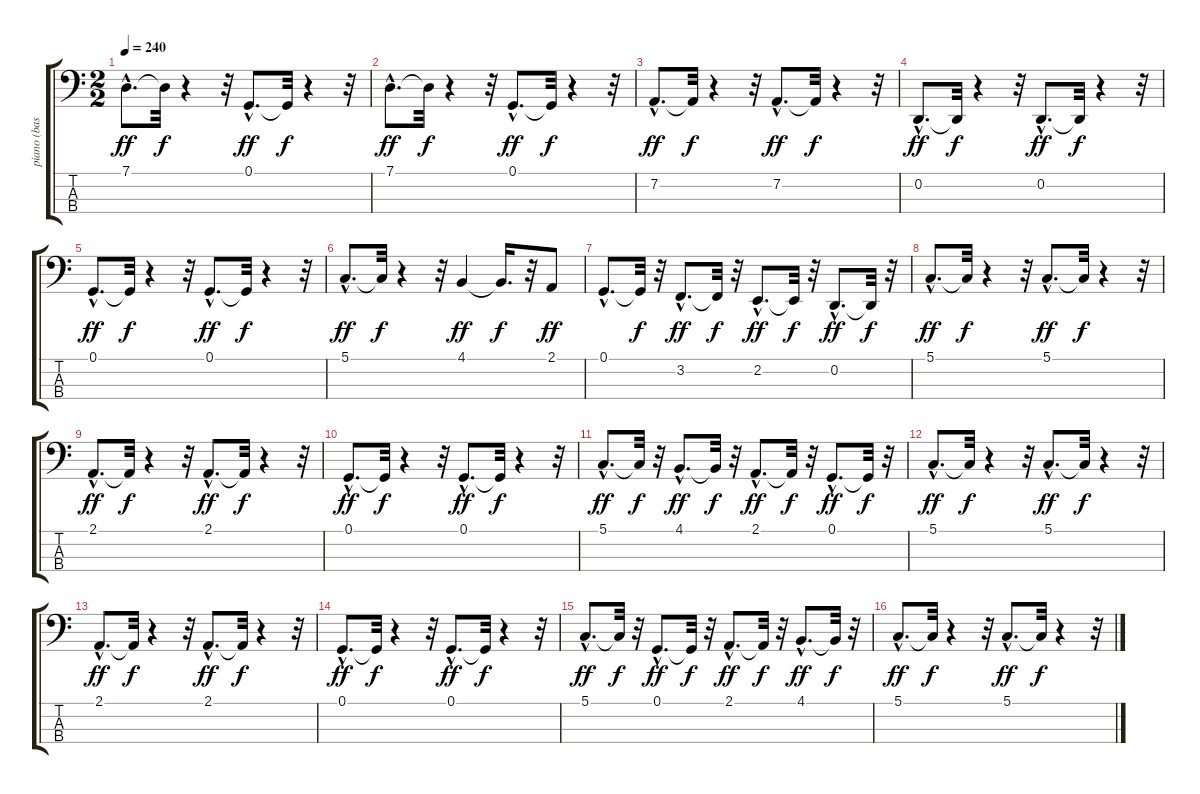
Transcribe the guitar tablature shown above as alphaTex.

\track ("piano (basse)" "piano (bas") {instrument acousticgrandpiano}
\staff {score tabs}
\tuning (G2 D2 A1 E1) {hide}
\ts (2 2)
\tempo 240
\clef f4
\ks c
7.1{hac}.8{d dy ff} 7.1{t}.32{dy f} r.4 r.32 0.1{hac}.8{d dy ff} 0.1{t}.32{dy f} r.4 r.32 |
7.1{hac}.8{d dy ff} 7.1{t}.32{dy f} r.4 r.32 0.1{hac}.8{d dy ff} 0.1{t}.32{dy f} r.4 r.32 |
7.2{hac}.8{d dy ff} 7.2{t}.32{dy f} r.4 r.32 7.2{hac}.8{d dy ff} 7.2{t}.32{dy f} r.4 r.32 |
0.2{hac}.8{d dy ff} 0.2{t}.32{dy f} r.4 r.32 0.2{hac}.8{d dy ff} 0.2{t}.32{dy f} r.4 r.32 |
0.1{hac}.8{d dy ff} 0.1{t}.32{dy f} r.4 r.32 0.1{hac}.8{d dy ff} 0.1{t}.32{dy f} r.4 r.32 |
5.1{hac}.8{d dy ff} 5.1{t}.32{dy f} r.4 r.32 4.1.4{dy ff} 4.1{t}.16{d dy f} r.32 2.1.8{dy ff} |
0.1{hac}.8{d} 0.1{t}.32{dy f} r.32 3.2{hac}.8{d dy ff} 3.2{t}.32{dy f} r.32 2.2{hac}.8{d dy ff} 2.2{t}.32{dy f} r.32 0.2{hac}.8{d dy ff} 0.2{t}.32{dy f} r.32 |
5.1{hac}.8{d dy ff} 5.1{t}.32{dy f} r.4 r.32 5.1{hac}.8{d dy ff} 5.1{t}.32{dy f} r.4 r.32 |
2.1{hac}.8{d dy ff} 2.1{t}.32{dy f} r.4 r.32 2.1{hac}.8{d dy ff} 2.1{t}.32{dy f} r.4 r.32 |
0.1{hac}.8{d dy ff} 0.1{t}.32{dy f} r.4 r.32 0.1{hac}.8{d dy ff} 0.1{t}.32{dy f} r.4 r.32 |
5.1{hac}.8{d dy ff} 5.1{t}.32{dy f} r.32 4.1{hac}.8{d dy ff} 4.1{t}.32{dy f} r.32 2.1{hac}.8{d dy ff} 2.1{t}.32{dy f} r.32 0.1{hac}.8{d dy ff} 0.1{t}.32{dy f} r.32 |
5.1{hac}.8{d dy ff} 5.1{t}.32{dy f} r.4 r.32 5.1{hac}.8{d dy ff} 5.1{t}.32{dy f} r.4 r.32 |
2.1{hac}.8{d dy ff} 2.1{t}.32{dy f} r.4 r.32 2.1{hac}.8{d dy ff} 2.1{t}.32{dy f} r.4 r.32 |
0.1{hac}.8{d dy ff} 0.1{t}.32{dy f} r.4 r.32 0.1{hac}.8{d dy ff} 0.1{t}.32{dy f} r.4 r.32 |
5.1{hac}.8{d dy ff} 5.1{t}.32{dy f} r.32 0.1{hac}.8{d dy ff} 0.1{t}.32{dy f} r.32 2.1{hac}.8{d dy ff} 2.1{t}.32{dy f} r.32 4.1{hac}.8{d dy ff} 4.1{t}.32{dy f} r.32 |
5.1{hac}.8{d dy ff} 5.1{t}.32{dy f} r.4 r.32 5.1{hac}.8{d dy ff} 5.1{t}.32{dy f} r.4 r.32
